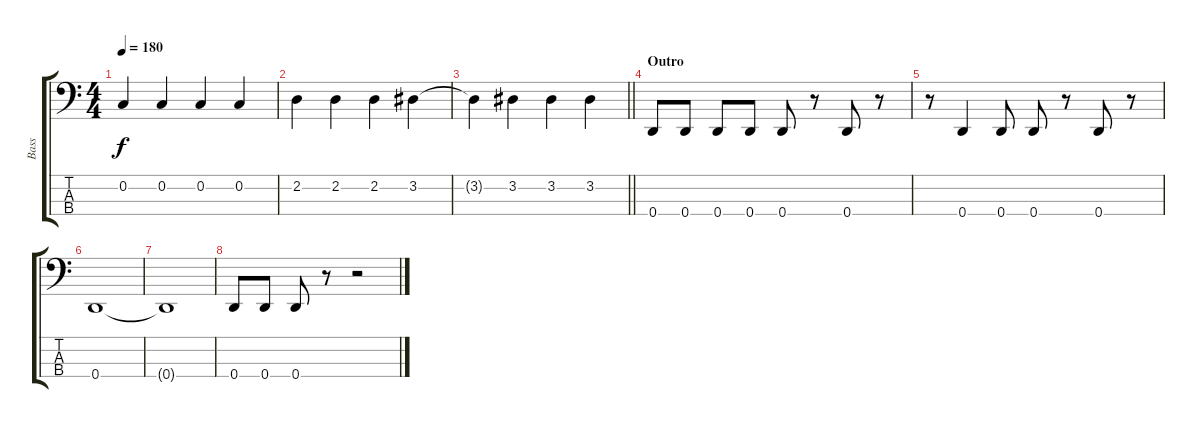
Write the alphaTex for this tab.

\track ("Bass" "Bass") {instrument electricbassfinger}
\staff {score tabs}
\tuning (F2 C2 G1 D1) {hide}
\ts (4 4)
\tempo 180
\clef f4
\ks c
0.2{t}.4{dy f} 0.2.4 0.2.4 0.2.4 |
2.2.4 2.2.4 2.2.4 3.2.4 |
\barLineRight lightlight
3.2{t}.4 3.2.4 3.2.4 3.2.4 |
\section ("" "Outro")
0.4.8 0.4.8 0.4.8 0.4.8 0.4.8 r.8 0.4.8 r.8 |
r.8 0.4.4 0.4.8 0.4.8 r.8 0.4.8 r.8 |
0.4.1 |
0.4{t}.1 |
0.4.8 0.4.8 0.4.8 r.8 r.2
